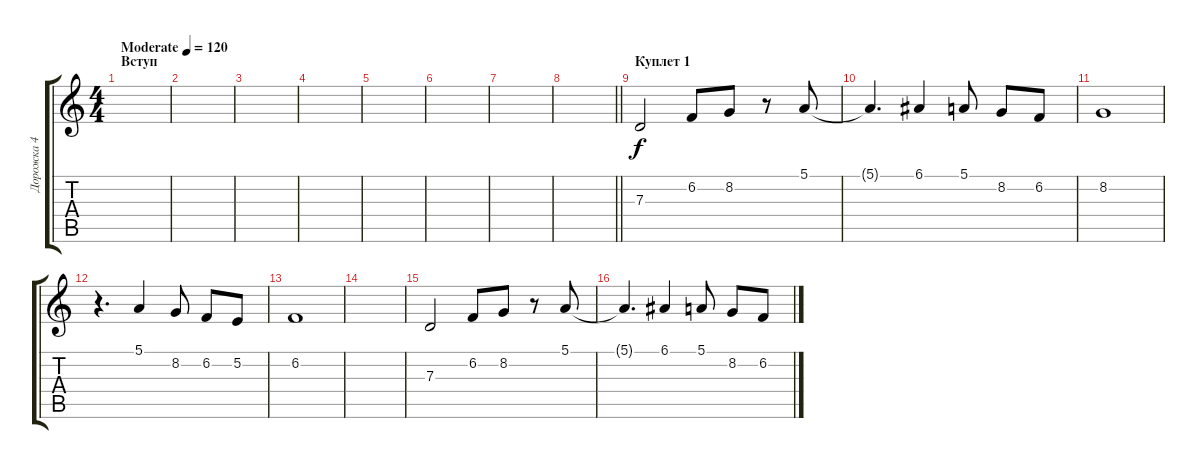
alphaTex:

\track ("Дорожка 4" "Дорожка 4") {instrument tenorsax}
\staff {score tabs}
\tuning (E4 B3 G3 D3 A2 E2) {hide}
\ts (4 4)
\section ("" "Вступ")
\tempo (120 "Moderate")
\clef g2
\ks c
|
|
|
|
|
|
|
\barLineRight lightlight
|
\section ("" "Куплет 1")
7.3.2 6.2.8 8.2.8 r.8 5.1.8 |
5.1{t}.4{d} 6.1.4 5.1.8 8.2.8 6.2.8 |
8.2.1 |
r.4{d} 5.1.4 8.2.8 6.2.8 5.2.8 |
6.2.1 |
|
7.3.2 6.2.8 8.2.8 r.8 5.1.8 |
5.1{t}.4{d} 6.1.4 5.1.8 8.2.8 6.2.8
